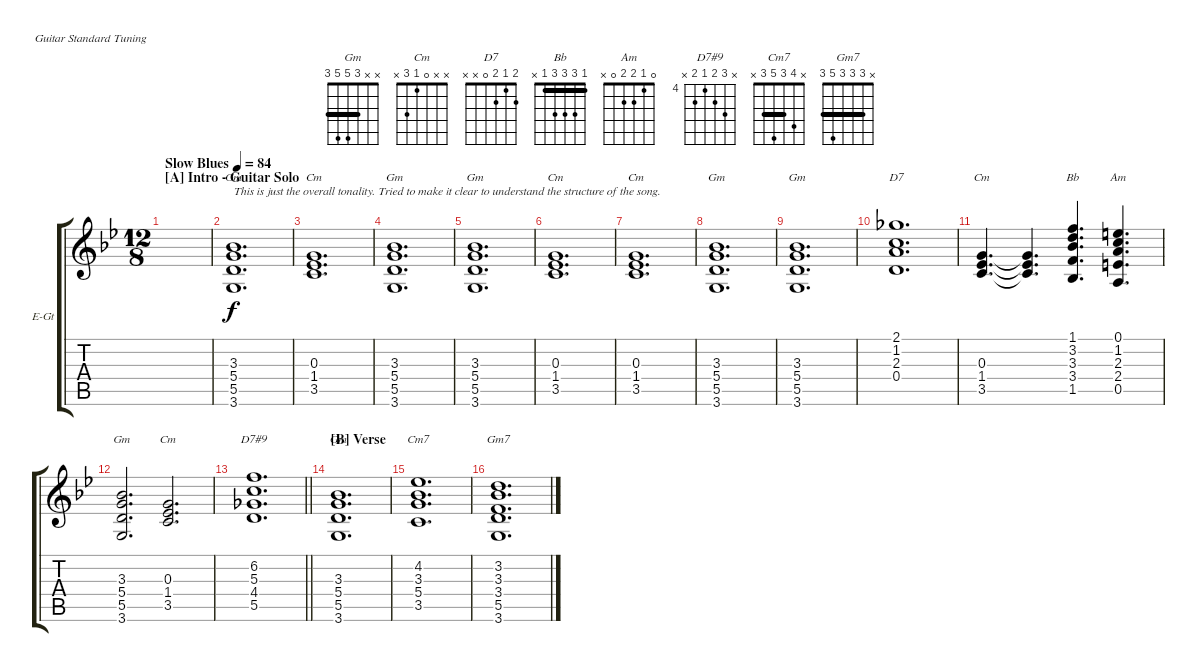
\defaultSystemsLayout 4
\bracketExtendMode groupsimilarinstruments
\firstSystemTrackNameOrientation horizontal
\otherSystemsTrackNameOrientation horizontal
\track ("Overall Tonality" "E-Gt") {instrument distortionguitar}
\staff {score tabs}
\tuning (E4 B3 G3 D3 A2 E2)
\chord ("Gm" x x 3 5 5 3) {barre 3}
\chord ("Cm" x x 0 1 3 x)
\chord ("D7" 2 1 2 0 x x)
\chord ("Bb" 1 3 3 3 1 x) {barre 1}
\chord ("Am" 0 1 2 2 0 x)
\chord ("D7#9" x 6 5 4 5 x) {firstfret 4}
\chord ("Cm7" x 4 3 5 3 x) {barre 3}
\chord ("Gm7" x 3 3 3 5 3) {barre (3 3 3)}
\ts (12 8)
\section ("A" "Intro - Guitar Solo")
\tempo (84 "Slow Blues")
\clef g2
\ks bb
|
(3.6 5.5 5.4 3.3).1{d ch "Gm" txt "This is just the overall tonality. Tried to make it clear to understand the structure of the song."} |
(3.5 1.4 0.3).1{d ch "Cm"} |
(3.6 5.5 5.4 3.3).1{d ch "Gm"} |
(3.6 5.5 5.4 3.3).1{d ch "Gm"} |
(3.5 1.4 0.3).1{d ch "Cm"} |
(3.5 1.4 0.3).1{d ch "Cm"} |
(3.6 5.5 5.4 3.3).1{d ch "Gm"} |
(3.6 5.5 5.4 3.3).1{d ch "Gm"} |
(0.4 2.3 1.2 2.1).1{d ch "D7"} |
(3.5 1.4 0.3).4{d ch "Cm"} (0.3{t} 1.4{t} 3.5{t}).4{d} (1.5 3.4 3.3 3.2 1.1).4{d ch "Bb"} (0.5 2.4 2.3 1.2 0.1).4{d ch "Am"} |
(3.6 5.5 5.4 3.3).2{d ch "Gm"} (3.5 1.4 0.3).2{d ch "Cm"} |
\barLineRight lightlight
(5.5 4.4 5.3 6.2).1{d ch "D7#9"} |
\section ("B" "Verse")
(3.6 5.5 5.4 3.3).1{d ch "Gm"} |
(3.5 5.4 3.3 4.2).1{d ch "Cm7"} |
(3.6 5.5 3.4 3.3 3.2).1{d ch "Gm7"}
